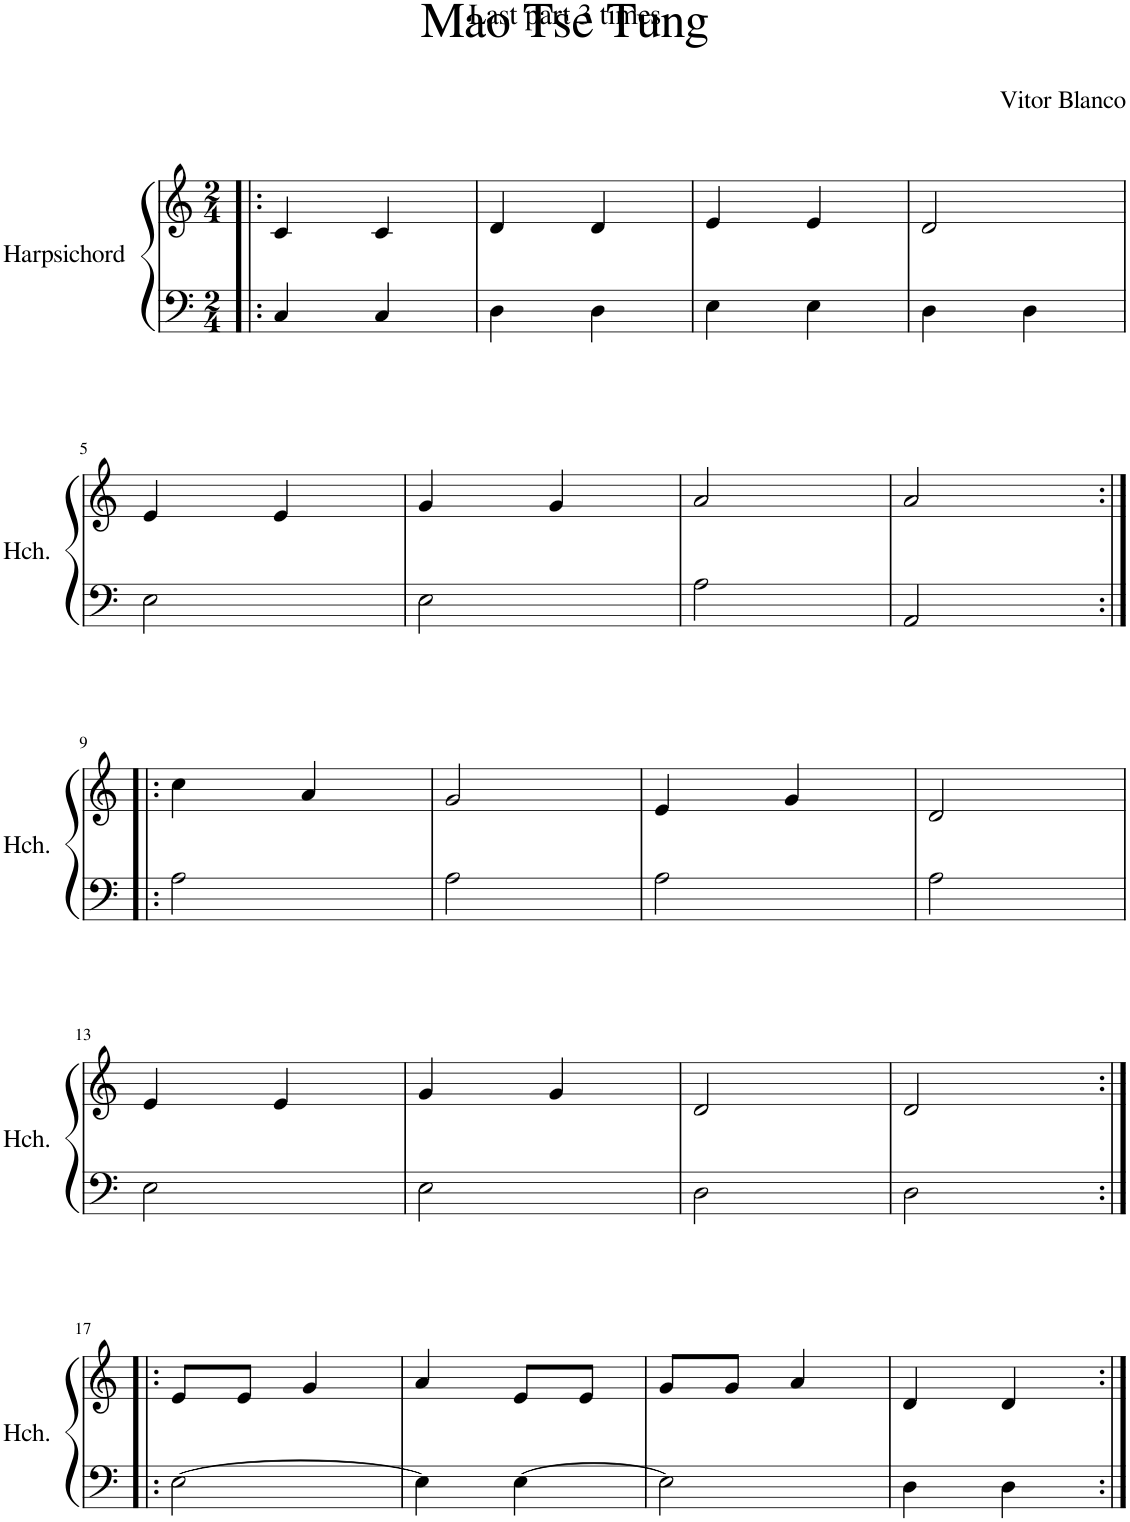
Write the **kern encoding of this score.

**kern	**kern
*part1	*part1
*staff2	*staff1
*I"Harpsichord	*
*I'Hch.	*
*clefF4	*clefG2
*k[]	*k[]
*M2/4	*M2/4
=1!|:	=1!|:
4C/	4c/
4C/	4c/
=2	=2
4D\	4d/
4D\	4d/
=3	=3
4E\	4e/
4E\	4e/
=4	=4
4D\	2d/
4D\	.
!!LO:LB:g=z
=5	=5
2E\	4e/
.	4e/
=6	=6
2E\	4g/
.	4g/
=7	=7
2A\	2a/
=8	=8
2AA/	2a/
!!LO:LB:g=z
=9:|!|:	=9:|!|:
2A\	4cc\
.	4a/
=10	=10
2A\	2g/
=11	=11
2A\	4e/
.	4g/
=12	=12
2A\	2d/
!!LO:LB:g=z
=13	=13
2E\	4e/
.	4e/
=14	=14
2E\	4g/
.	4g/
=15	=15
2D\	2d/
=16	=16
2D\	2d/
!!LO:LB:g=z
=17:|!|:	=17:|!|:
[2E\	8e/L
.	8e/J
.	4g/
=18	=18
4E\]	4a/
[4E\	8e/L
.	8e/J
=19	=19
2E\]	8g/L
.	8g/J
.	4a/
=20	=20
4D\	4d/
4D\	4d/
=:|!	=:|!
*-	*-
